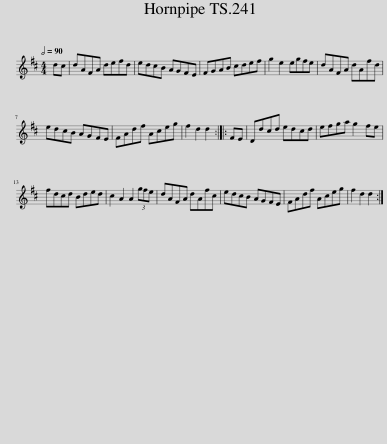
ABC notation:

X:1
L:1/8
Q:1/2=90
M:4/4
I:linebreak $
K:D
V:1 treble
V:1
 dc | dAFA defd | edcB AGFE | FGAB cdef | g2 e2 egfe | %5
 dAFA dAfd |$ edcB AGFE | FAdf Aceg | f2 d2 d2 :: FE | %10
 Ddcd edcd | efga g2 fe |$ fdcd Bded | c2 A2 A2 (3gfe | dAFA dAfc | %15
 edcB AGFE | FAdf Aceg | f2 d2 d2 :| %18
